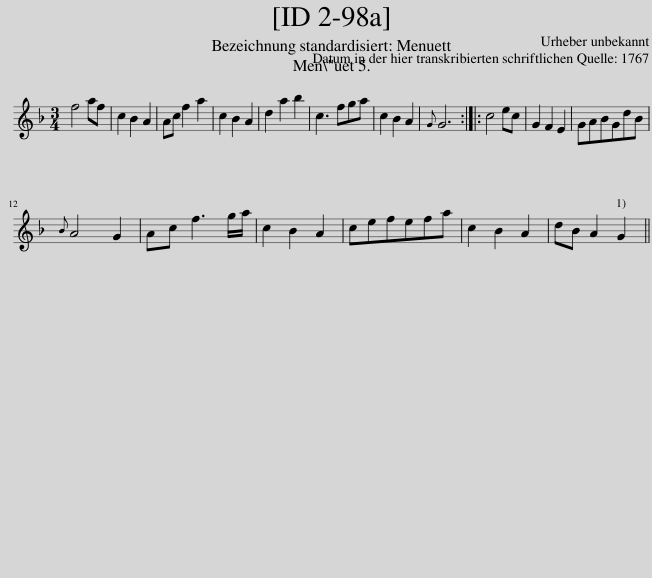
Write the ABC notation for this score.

X:1
L:1/8
M:3/4
I:linebreak $
K:F
V:1 treble
V:1
 f4 af | c2 B2 A2 | Ac f2 a2 | c2 B2 A2 | d2 a2 b2 | %5
 c3 fga | c2 B2 A2 |{G} G6 :: c4 ec | G2 F2 E2 | %10
 GABGdB |${B} A4 G2 | Ac f3 g/a/ | c2 B2 A2 | cefefa | %15
 c2 B2 A2 | dB A2 G2 || %17
